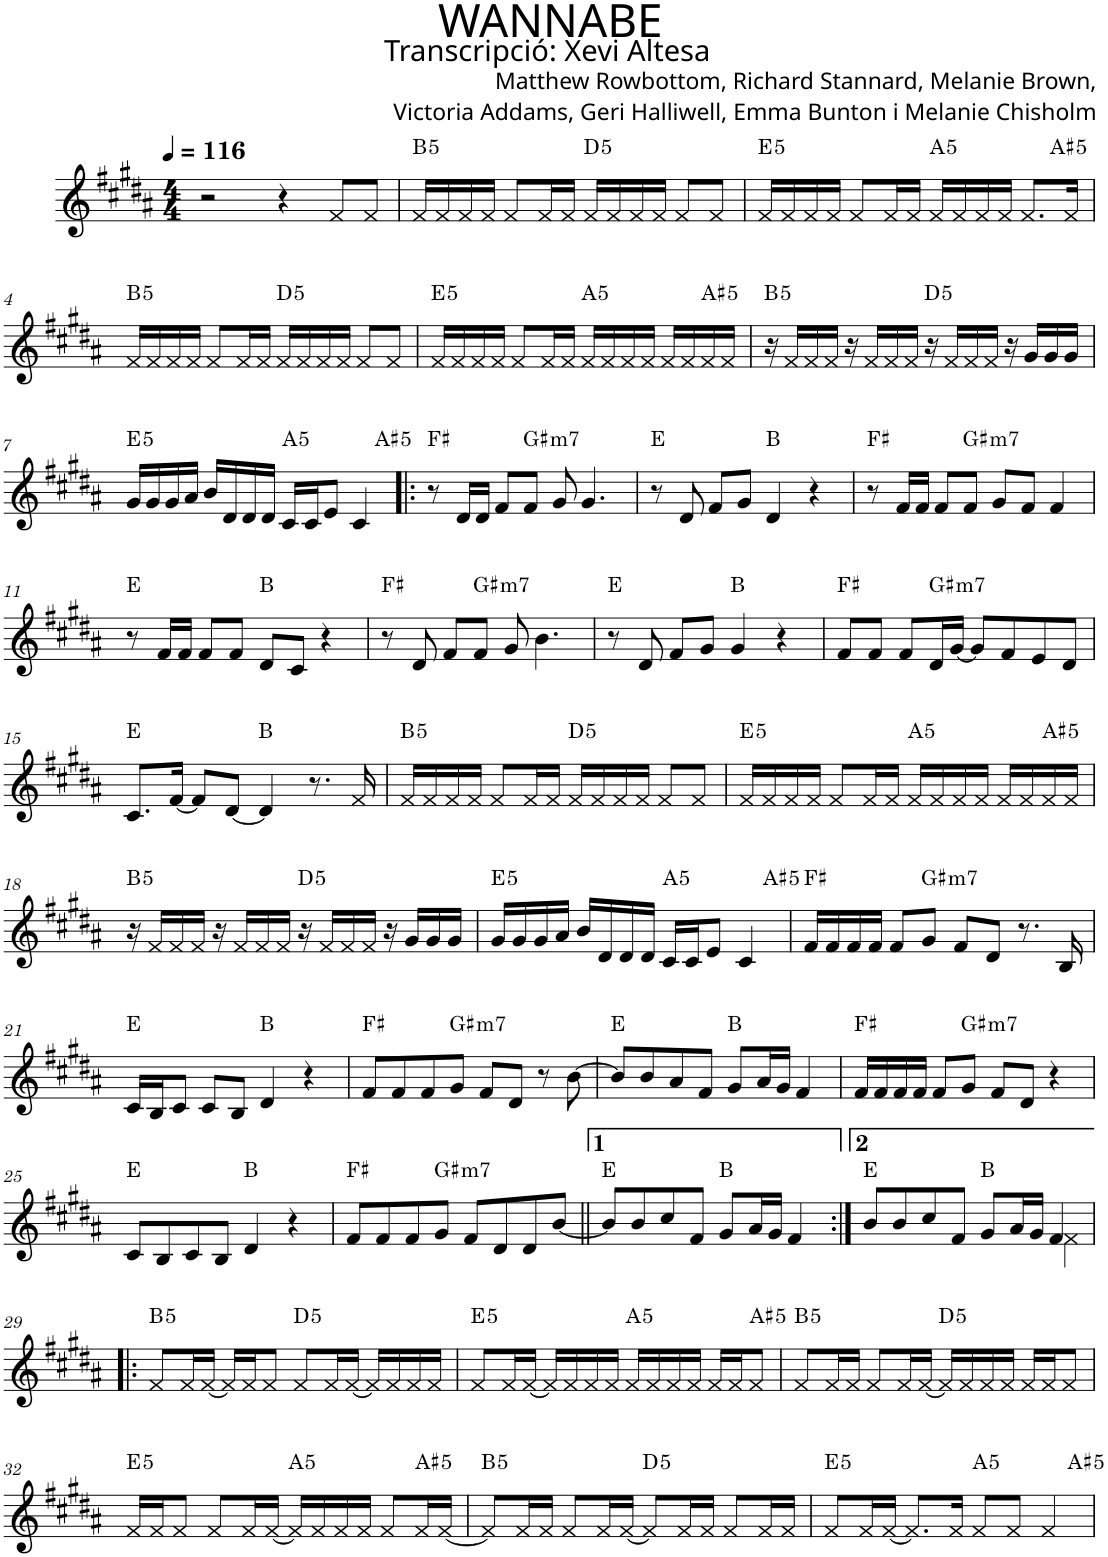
**kern	**harte
*part1	*part1
*staff1	*
*I"P1	*
*clefG2	*
*k[f#c#g#d#a#]	*
*B:	*
*M4/4	*
*MM116	*
=1	=1
2r	.
4r	.
8f#/L	.
8f#/J	.
=2	=2
!	!LO:H:kt=5
16f#/LL	B:(1,5)
16f#/	.
16f#/	.
16f#/JJ	.
8f#/L	.
16f#/L	.
16f#/JJ	.
!	!LO:H:kt=5
16f#/LL	D:(1,5)
16f#/	.
16f#/	.
16f#/JJ	.
8f#/L	.
8f#/J	.
=3	=3
!	!LO:H:kt=5
*^	*
16f#/LL	2..ryy	E:(1,5)
16f#/	.	.
16f#/	.	.
16f#/JJ	.	.
8f#/L	.	.
16f#/L	.	.
16f#/JJ	.	.
!	!	!LO:H:kt=5
16f#/LL	.	A:(1,5)
16f#/	.	.
16f#/	.	.
16f#/JJ	.	.
8.f#/L	.	.
!	!	!LO:H:kt=5
.	8ryy	A#:(1,5)
16f#/Jk	.	.
!!LO:LB:g=z	!!
=4	=4	=4
!	!	!LO:H:kt=5
*v	*v	*
16f#/LL	B:(1,5)
16f#/	.
16f#/	.
16f#/JJ	.
8f#/L	.
16f#/L	.
16f#/JJ	.
!	!LO:H:kt=5
16f#/LL	D:(1,5)
16f#/	.
16f#/	.
16f#/JJ	.
8f#/L	.
8f#/J	.
=5	=5
!	!LO:H:kt=5
16f#/LL	E:(1,5)
16f#/	.
16f#/	.
16f#/JJ	.
8f#/L	.
16f#/L	.
16f#/JJ	.
!	!LO:H:kt=5
16f#/LL	A:(1,5)
16f#/	.
16f#/	.
16f#/JJ	.
16f#/LL	.
16f#/	.
!	!LO:H:kt=5
16f#/	A#:(1,5)
16f#/JJ	.
=6	=6
!	!LO:H:kt=5
16r	B:(1,5)
16f#/LL	.
16f#/	.
16f#/JJ	.
16r	.
16f#/LL	.
16f#/	.
16f#/JJ	.
!	!LO:H:kt=5
16r	D:(1,5)
16f#/LL	.
16f#/	.
16f#/JJ	.
16r	.
16g#/LL	.
16g#/	.
16g#/JJ	.
!!LO:LB:g=z
=7	=7
!	!LO:H:kt=5
*^	*
16g#/LL	2..ryy	E:(1,5)
16g#/	.	.
16g#/	.	.
16a#/JJ	.	.
16b/LL	.	.
16d#/	.	.
16d#/	.	.
16d#/JJ	.	.
!	!	!LO:H:kt=5
16c#/LL	.	A:(1,5)
16c#/J	.	.
8e/J	.	.
4c#/	.	.
!	!	!LO:H:kt=5
.	8ryy	A#:(1,5)
*v	*v	*
=8!|:	=8!|:
8r	F#:maj
16d#/LL	.
16d#/JJ	.
8f#/L	.
!	!LO:H:kt=m7
8f#/J	G#:min7
8g#/	.
4.g#/	.
=9	=9
8r	E:maj
8d#/	.
8f#/L	.
8g#/J	.
4d#/	B:maj
4r	.
=10	=10
8r	F#:maj
16f#/LL	.
16f#/JJ	.
8f#/L	.
!	!LO:H:kt=m7
8f#/J	G#:min7
8g#/L	.
8f#/J	.
4f#/	.
!!LO:LB:g=z
=11	=11
8r	E:maj
16f#/LL	.
16f#/JJ	.
8f#/L	.
8f#/J	.
8d#/L	B:maj
8c#/J	.
4r	.
=12	=12
8r	F#:maj
8d#/	.
8f#/L	.
!	!LO:H:kt=m7
8f#/J	G#:min7
8g#/	.
4.b\	.
=13	=13
8r	E:maj
8d#/	.
8f#/L	.
8g#/J	.
4g#/	B:maj
4r	.
=14	=14
8f#/L	F#:maj
8f#/J	.
8f#/L	.
!	!LO:H:kt=m7
16d#/L	G#:min7
[<16g#/JJ	.
8g#/L]	.
8f#/	.
8e/	.
8d#/J	.
!!LO:LB:g=z
=15	=15
8.c#/L	E:maj
[<16f#/Jk	.
8f#/L]	.
[<8d#/J	.
4d#/]	B:maj
8.r	.
16f#/	.
=16	=16
!	!LO:H:kt=5
16f#/LL	B:(1,5)
16f#/	.
16f#/	.
16f#/JJ	.
8f#/L	.
16f#/L	.
16f#/JJ	.
!	!LO:H:kt=5
16f#/LL	D:(1,5)
16f#/	.
16f#/	.
16f#/JJ	.
8f#/L	.
8f#/J	.
=17	=17
!	!LO:H:kt=5
16f#/LL	E:(1,5)
16f#/	.
16f#/	.
16f#/JJ	.
8f#/L	.
16f#/L	.
16f#/JJ	.
!	!LO:H:kt=5
16f#/LL	A:(1,5)
16f#/	.
16f#/	.
16f#/JJ	.
16f#/LL	.
16f#/	.
!	!LO:H:kt=5
16f#/	A#:(1,5)
16f#/JJ	.
!!LO:LB:g=z
=18	=18
!	!LO:H:kt=5
16r	B:(1,5)
16f#/LL	.
16f#/	.
16f#/JJ	.
16r	.
16f#/LL	.
16f#/	.
16f#/JJ	.
!	!LO:H:kt=5
16r	D:(1,5)
16f#/LL	.
16f#/	.
16f#/JJ	.
16r	.
16g#/LL	.
16g#/	.
16g#/JJ	.
=19	=19
!	!LO:H:kt=5
*^	*
16g#/LL	2..ryy	E:(1,5)
16g#/	.	.
16g#/	.	.
16a#/JJ	.	.
16b/LL	.	.
16d#/	.	.
16d#/	.	.
16d#/JJ	.	.
!	!	!LO:H:kt=5
16c#/LL	.	A:(1,5)
16c#/J	.	.
8e/J	.	.
4c#/	.	.
!	!	!LO:H:kt=5
.	8ryy	A#:(1,5)
*v	*v	*
=20	=20
16f#/LL	F#:maj
16f#/	.
16f#/	.
16f#/JJ	.
8f#/L	.
!	!LO:H:kt=m7
8g#/J	G#:min7
8f#/L	.
8d#/J	.
8.r	.
16B/	.
!!LO:LB:g=z
=21	=21
16c#/LL	E:maj
16B/J	.
8c#/J	.
8c#/L	.
8B/J	.
4d#/	B:maj
4r	.
=22	=22
8f#/L	F#:maj
8f#/	.
8f#/	.
!	!LO:H:kt=m7
8g#/J	G#:min7
8f#/L	.
8d#/J	.
8r	.
[>8b\	.
=23	=23
8b/L]	E:maj
8b/	.
8a#/	.
8f#/J	.
8g#/L	B:maj
16a#/L	.
16g#/JJ	.
4f#/	.
=24	=24
16f#/LL	F#:maj
16f#/	.
16f#/	.
16f#/JJ	.
8f#/L	.
!	!LO:H:kt=m7
8g#/J	G#:min7
8f#/L	.
8d#/J	.
4r	.
!!LO:LB:g=z
=25	=25
8c#/L	E:maj
8B/	.
8c#/	.
8B/J	.
4d#/	B:maj
4r	.
=26	=26
8f#/L	F#:maj
8f#/	.
8f#/	.
!	!LO:H:kt=m7
8g#/J	G#:min7
8f#/L	.
8d#/	.
8d#/	.
[<8b/J	.
=27||	=27||
8b/L]	E:maj
8b/	.
8cc#/	.
8f#/J	.
8g#/L	B:maj
16a#/L	.
16g#/JJ	.
4f#/	.
=28:|!	=28:|!
*^	*
8b/L	2ryy	E:maj
8b/	.	.
8cc#/	.	.
8f#/J	.	.
8g#/L	4ryy	B:maj
16a#/L	.	.
16g#/JJ	.	.
4f#/	4f#\	.
!!LO:LB:g=z	!!
=29!|:	=29!|:	=29!|:
!	!	!LO:H:kt=5
*v	*v	*
8f#/L	B:(1,5)
16f#/L	.
[<16f#/JJ	.
16f#/LL]	.
16f#/J	.
8f#/J	.
!	!LO:H:kt=5
8f#/L	D:(1,5)
16f#/L	.
[<16f#/JJ	.
16f#/LL]	.
16f#/	.
16f#/	.
16f#/JJ	.
=30	=30
!	!LO:H:kt=5
8f#/L	E:(1,5)
16f#/L	.
[<16f#/JJ	.
16f#/LL]	.
16f#/	.
16f#/	.
16f#/JJ	.
!	!LO:H:kt=5
16f#/LL	A:(1,5)
16f#/	.
16f#/	.
16f#/JJ	.
16f#/LL	.
16f#/J	.
!	!LO:H:kt=5
8f#/J	A#:(1,5)
=31	=31
!	!LO:H:kt=5
8f#/L	B:(1,5)
16f#/L	.
16f#/JJ	.
8f#/L	.
16f#/L	.
[<16f#/JJ	.
!	!LO:H:kt=5
16f#/LL]	D:(1,5)
16f#/	.
16f#/	.
16f#/JJ	.
16f#/LL	.
16f#/J	.
8f#/J	.
!!LO:LB:g=z
=32	=32
!	!LO:H:kt=5
16f#/LL	E:(1,5)
16f#/J	.
8f#/J	.
8f#/L	.
16f#/L	.
[<16f#/JJ	.
!	!LO:H:kt=5
16f#/LL]	A:(1,5)
16f#/	.
16f#/	.
16f#/JJ	.
8f#/L	.
!	!LO:H:kt=5
16f#/L	A#:(1,5)
[<16f#/JJ	.
=33	=33
!	!LO:H:kt=5
8f#/L]	B:(1,5)
16f#/L	.
16f#/JJ	.
8f#/L	.
16f#/L	.
[<16f#/JJ	.
!	!LO:H:kt=5
8f#/L]	D:(1,5)
16f#/L	.
16f#/JJ	.
8f#/L	.
16f#/L	.
16f#/JJ	.
=34	=34
!	!LO:H:kt=5
*^	*
8f#/L	2..ryy	E:(1,5)
16f#/L	.	.
[<16f#/JJ	.	.
8.f#/L]	.	.
16f#/Jk	.	.
!	!	!LO:H:kt=5
8f#/L	.	A:(1,5)
8f#/J	.	.
4f#/	.	.
!	!	!LO:H:kt=5
.	8ryy	A#:(1,5)
*v	*v	*
=	=
*-	*-
